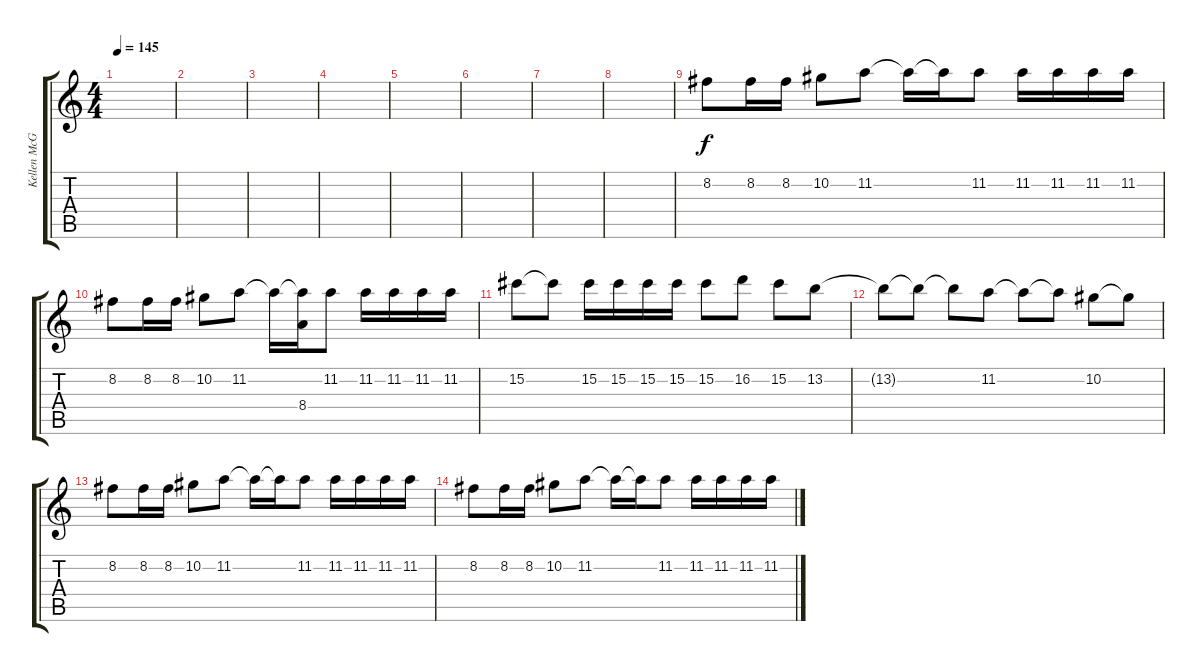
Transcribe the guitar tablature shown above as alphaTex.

\track ("Kellen McGregor (Solo)" "Kellen McG") {instrument distortionguitar}
\staff {score tabs}
\tuning (Eb4 Bb3 Gb3 Db3 Ab2 Db2) {hide}
\ts (4 4)
\tempo 145
\clef g2
\ks c
|
|
|
|
|
|
|
|
8.2.8{dy f} 8.2.16 8.2.16 10.2.8 11.2.8 11.2{t}.16 11.2{t}.16 11.2.8 11.2.16 11.2.16 11.2.16 11.2.16 |
8.2.8 8.2.16 8.2.16 10.2.8 11.2.8 11.2{t}.16 (11.2{t} 8.4).16 11.2.8 11.2.16 11.2.16 11.2.16 11.2.16 |
15.2.8 15.2{t}.8 15.2.16 15.2.16 15.2.16 15.2.16 15.2.8 16.2.8 15.2.8 13.2.8 |
13.2{t}.8 13.2{t}.8 13.2{t}.8 11.2.8 11.2{t}.8 11.2{t}.8 10.2.8 10.2{t}.8 |
8.2.8 8.2.16 8.2.16 10.2.8 11.2.8 11.2{t}.16 11.2{t}.16 11.2.8 11.2.16 11.2.16 11.2.16 11.2.16 |
8.2.8 8.2.16 8.2.16 10.2.8 11.2.8 11.2{t}.16 11.2{t}.16 11.2.8 11.2.16 11.2.16 11.2.16 11.2.16
